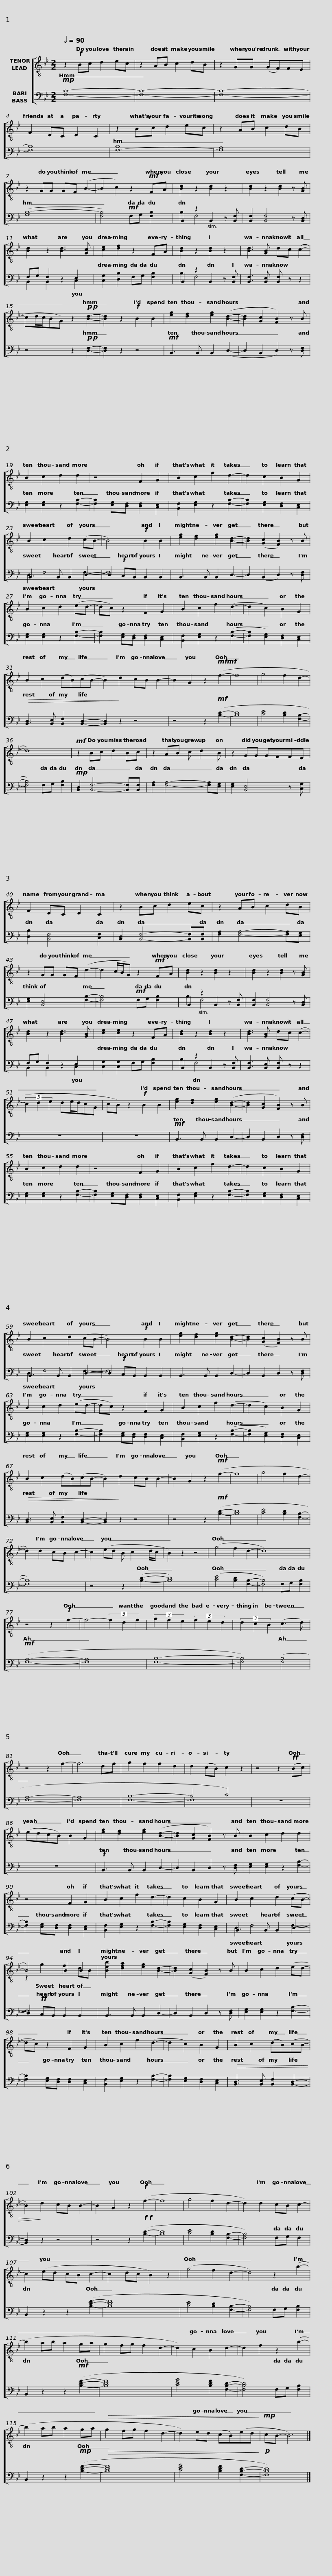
X:1
%%score [ ( 1 2 ) ( 3 4 ) ]
L:1/8
Q:1/2=90
M:2/2
I:linebreak $
K:Bb
V:1 treble-8
V:2 treble-8
V:3 bass
V:4 bass
V:1
 z2!f! Bc d2 ec | z2 AB c2 dB | z2 GG (GF)FE |$ F2 DC D2 C2 | z2 Bc d2 ec | %5
 z2 AB c2 dB | z2 GG GF (B2- |$ B2 c2) z2!mf! FA | [Bd]2 z2 [Bd]2 z2 | [Bd]2 z2 [Bd]2 z [GB] | %10
 [Bd]2 z2 [Bd]3 [Gc] | [ce]2 [df]2 z2 FA |$ [Bd]2 z2 [Bd]2 z2 | [Bd]3 [GB] dc (c2- | cd/c/BG) z2!p!!p! [Bd]2- | %15
 [Bd]2 z2!f! B2 B2 |$ [eg]2 [df]2 [eg]2 ([Bd]2- | [Bd]2 [Gc]2 [FB]2) z B | B2 c2 d2 d2 | z4 F2 G2 |$ %20
 B2 c2 f2 d2- | d2 c2 B2 G2 | B2 c2 d2 (cB- | B4)!f! B2 B2 |$ [eg]2 [df]2 [eg]2 [Bd]2- | %25
 [Bd]2 ([Gc]2 [FB]2) z B | B2 c2 d2 (ed- | dc) z2 F2 G2 |$ B2 c2 f2 (d2- | d2 c2) B2 G2 | %30
 B2 c2 (dB)(cB- | B2) d2 cB B2- | B2 G2 z2!mf!!mf! (f2- | f8 |$ g4 f2 d2- | %35
 d8) |!mf! z2 Bc d2 Bc | z2 AB c d2 B | z2 GG GFFE |$ F2 DC D2 C2 | %40
 z2 Bc d2 ec | z2 AB c2 dB |$ z2 GG GF (d2- | d2 c/B/G) z2!mf! FA | [Bd]2 z2 [Bd]2 z2 | %45
 [Bd]2 z2 [Bd]2 z [GB] | [Bd]2 z2 [Bd]3 [GB] |$ [ce]2 [ce]2 z2 FA | [Bd]2 z2 [Bd]2 z2 | [Bd]3 [GB] dc (c2- | %50
 (3c2 d2 e2 de/d/cG | cB) z2!f! B2 B2 |$ [eg]2 [df]2 [eg]2 ([Bd]2- | [Bd]2 [Gc]2 [FB]2) z B | B2 c2 d2 d2 | %55
 z4 F2 G2 |$ B2 c2 f2 d2- | d2 c2 B2 G2 | B2 c2 d2 (cB- | B4)!f! B2 B2 |$ %60
 [eg]2 [df]2 [eg]2 [Bd]2- | [Bd]2 ([Gc]2 [FB]2) z B | B2 c2 d2 (ed- | dc) z2 F2 G2 |$ B2 c2 f2 (d2- | %65
 d2 c2) B2 G2 | B2 c2 (dB)(cB- | B2) d2 cB B2- | B2 G2 z2!mf! (f2- | f8 |$ %70
 g4 f2 d2- | d2) d2 cB c2- | c2 (ed B c2 d/c/ | B2) z2 z4 | (g4 f2 d2- | %75
 d8) |$ z4 z2!f! f2- | f4- (3f2 d2 f2 | (3g2 f2 e2 (3f2 e2 d2 | (3d2 c2 B2 (c3 d) | %80
 z4 z2 f2- | f6 df |$ g2 f2 f2 d2 | d2 (cB) c2 z2 | z4 z2!ff! (Bc) | %85
 (edcB) B2 G2 | [eg]2 [df]2 [eg]2 ([Bd]2- | [Bd]2 [Gc]2 [FB]2) z B |$ B2 c2 d2 d2 | z4 F2 G2 | %90
 B2 c2 f2 d2- | d2 c2 B2 G2 |$ B2 c2 d2 (cB- | B4) B2 B2 | [Beb]2 [dfa]2 [eg]2 [Bd]2- | %95
 [Bd]2 ([Gc]2 [FB]2) z B |$ B2 c2 d2 (ed- | dc) z2 F2 G2 | B2 c2 f2 (d2- | d2 c2) B2 G2 |$ %100
 B2 c2 (dB)(cB- | B2) d2 cB B2- | B2 G2 z2!f! (f2- | f8 |$ g4 f2 d2- | %105
 d2) d2 cB c2- | c2 (ed cB c2- | c2 dc B2) z2 |$ (g4 f2 d2- | d4) z2 (b2- | %110
 b2 ab a2 ga | g2 fg f2 d2- | d2) c2 B2 d2- | d2 f2 z2 (b2- |$ b2 ab a2 ga | %115
!>(! g2 fg f2 d2- | d2) ed (cB)(ed!>)! |!mp! cB- B6) |] %118
V:2
 x8 | x8 | x8 |$ x8 | x8 | %5
 x8 | x8 |$ x8 | x8 | x8 | %10
 x8 | x8 |$ x8 | x8 | x8 | %15
 x8 |$ x8 | x8 | x8 | x8 |$ %20
 x8 | x8 | x8 | x8 |$ x8 | %25
 x8 | x8 | x8 |$ x8 | x8 | %30
 x8 | x8 | x8 | x8 |$ x8 | %35
 x8 | x8 | x8 | x8 |$ x8 | %40
 x8 | x8 |$ x8 | x8 | x8 | %45
 x8 | x8 |$ x8 | x8 | x8 | %50
 x8 | x8 |$ x8 | x8 | x8 | %55
 x8 |$ x8 | x8 | x8 | x8 |$ %60
 x8 | x8 | x8 | x8 |$ x8 | %65
 x8 | x8 | x8 | x8 | x8 |$ %70
 x8 | x8 | x8 | x8 | x8 | %75
 x8 |$ x8 | x8 | x8 | x8 | %80
 x8 | x8 |$ x8 | x8 | x8 | %85
 x8 | x8 | x8 |$ x8 | x8 | %90
 x8 | x8 |$ x8 | z2 g2 f2 dB | x8 | %95
 x8 |$ x8 | x8 | x8 | x8 |$ %100
 x8 | x8 | x8 | x8 |$ x8 | %105
 x8 | x8 | x8 |$ x8 | x8 | %110
 x8 | x8 | x8 | x8 |$ x8 | %115
 x8 | x8 | x8 |] %118
V:3
!mp! [F,B,]8- | [F,B,]8- | [F,B,]8- |$ [F,B,]8 | [F,-B,]8 | %5
 [F,A,]8 | ([G,B,-]8 |$ [F,B,]4)!mf! F,G, [F,B,]2 | B,,2 z2 B,,2 z [B,,F,] | [B,,F,]2 [B,,F,]4 z [B,,D,] | %10
 F,G, F,2 z2 E,2 | [C,G,]2 [D,B,]2 F,G, [F,B,]2 |$ B,,2 z2 B,,2 z [B,,F,] | [B,,F,]3 [B,,E,] [B,,F,] z z2 | z4 z2!p!!p! [D,F,]2- | %15
 [D,F,]2 z2 z4 |$!mf! B,,3 B,, B,,2 (D,2- | D,2 B,,2 D,2) z [D,F,] | [E,G,]2 [E,G,]2 z2 [F,B,]2- | [F,B,]2 [E,G,][D,F,] [D,F,]2 [C,E,]2 |$ %20
 [B,,F,]2 [E,G,]2 z2 [F,B,]2- | [F,B,]2 [E,G,]2 [D,F,]2 [C,E,]2 | B,,3 B,, B,,2 D,2- | D,2!f! C,B,, B,,2 B,,2 |$ B,,3 B,, B,,2 D,2- | %25
 D,2 (B,,2 D,2) z [D,F,] | [E,G,]2 [E,G,]2 z2 [F,B,]2- | [F,B,]2 [E,G,][D,F,] [D,F,]2 [C,E,]2 |$ [B,,F,]2 [E,G,]2 z2 ([F,B,]2- | [F,B,]2 [E,G,]2) [D,F,]2 [C,E,]2 | %30
!>(! [B,,D,]3 [B,,E,] [B,,F,]2 [B,,D,]2- | [B,,D,]2!>)! z2 z4 | z4 z2!mf! ([B,D]2- | [B,D]8 |$ [CE]4 [B,D]2 [F,B,]2- | %35
 [F,B,]4) F,G, [F,B,]2 |!mp! [B,,D,]2 [B,,F,]4- [B,,F,][B,,F,] | [F,A,]2 [F,A,]4- [F,A,][E,G,] | [E,G,]2 [B,,E,]4 z [C,G,] |$ [D,B,]2 [B,,F,]4 [C,F,]2 | %40
 [B,,D,]2 [B,,F,]4- [B,,F,][B,,F,] | [F,A,]2 [F,A,]4- [F,A,][E,G,] |$ [E,G,]2 [B,,E,]4 [F,B,]2- | [F,B,]4!mf! F,G, [F,B,]2 | B,,2 z2 B,,2 z [B,,F,] | %45
 [B,,F,]2 [B,,F,]4 z [B,,D,] | F,G, F,2 z2 E,2 |$ [C,G,]2 [C,G,]2 F,G, [F,B,]2 | B,,2 z2 B,,2 z [B,,F,] | [B,,F,]3 [B,,E,] [B,,F,] z z2 | %50
 z8 | z8 |$!mf! B,,3 B,, B,,2 D,2- | D,2 B,,2 D,2 z [D,F,] | [E,G,]2 [E,G,]2 z2 [F,B,]2- | %55
 [F,B,]2 [E,G,][D,F,] [D,F,]2 [C,E,]2 |$ [B,,F,]2 [E,G,]2 z2 [F,B,]2- | [F,B,]2 [E,G,]2 [D,F,]2 [C,E,]2 | B,,3 B,, B,,2 D,2- | D,2!f! C,B,, B,,2 B,,2 |$ %60
 B,,3 B,, B,,2 D,2- | D,2 B,,2 D,2 z [D,F,] | [E,G,]2 [E,G,]2 z2 [F,B,]2- | [F,B,]2 [E,G,][D,F,] [D,F,]2 [C,E,]2 |$ [B,,F,]2 [E,G,]2 z2 ([F,B,]2- | %65
 [F,B,]2 [E,G,]2) [D,F,]2 [C,E,]2 |!>(! [B,,D,]3 [B,,E,] [B,,F,]2 [B,,D,]2- | [B,,D,]2!>)! z2 z4 | z4 z2!mf! ([B,D]2- | [B,D]8 |$ %70
 [CE]4 [B,D]2 [F,B,]2- | [F,B,]8) | z4 z2 ([B,D]2- | [B,D]8) | ([CE]4 [B,D]2 [F,B,]2- | %75
 [F,B,]4) F,G, [F,B,]2 |$!mf! ([F,A,]8- | [F,A,]8 | [F,B,]8- | [F,B,]4) ([F,B,]4 | %80
 [F,A,]8- | [F,A,]8 |$ B,8- | B,4 C4) | z8 | %85
 z8 |!f! B,,3 B,, B,,2 D,2- | D,2 B,,2 D,2 z [D,F,] |$ [E,G,]2 [E,G,]2 z2 [F,B,]2- | [F,B,]2 [E,G,][D,F,] [D,F,]2 [C,E,]2 | %90
 [B,,F,]2 [E,G,]2 z2 [F,B,]2- | [F,B,]2 [E,G,]2 [D,F,]2 [C,E,]2 |$ B,,3 B,, B,,2 D,2- | D,2!ff! C,B,, B,,2 B,,2 | B,,3 B,, B,,2 D,2- | %95
 D,2 B,,2 D,2 z [D,F,] |$ [E,G,]2 [E,G,]2 z2 [F,B,]2- | [F,B,]2 [E,G,][D,F,] [D,F,]2 [C,E,]2 | [B,,F,]2 [E,G,]2 z2 [F,B,]2- | [F,B,]2 [E,G,]2 [D,F,]2 [C,E,]2 |$ %100
!>(! [B,,D,]3 [B,,E,] [B,,F,]2 [B,,D,]2- | [B,,D,]2!>)! z2 z4 | z4 z2!f!!f! ([B,D]2- | [B,D]8 |$ [CE]4 [B,D]2 [F,B,]2- | %105
 [F,B,]4) F,G, F,2 | B,,2 z2 z2 ([B,DF]2- | [B,DF]8 |$ [CE]4 [B,D]2 [F,B,]2- | [F,B,]4) F,G, [F,B,]2 | %110
 B,,2 z2 z2!mf! ([B,DF]2- | [B,DF]8 | [CEG]4 [B,DF]2 [F,B,D]2- | [F,B,D]4) F,G, [F,B,]2 |$ B,,2 z2 z2!mp! ([B,DF]2- | %115
!>(! [B,DF]8 | [CEG]4 [B,DF]2 [F,B,D]2-!>)! |!p! [F,B,D]8) |] %118
V:4
 x8 | x8 | x8 |$ x8 | x8 | %5
 x8 | x8 |$ x8 | B,2 F,4 x2 | x8 | %10
 B,,2 B,,2 z2 C,2 | x8 |$ B,2 F,4 x2 | x8 | x8 | %15
 x8 |$ x8 | x8 | x8 | x8 |$ %20
 x8 | x8 | D,2 F,4 F,2- | F,8 |$ x8 | %25
 x8 | x8 | x8 |$ x8 | x8 | %30
 x8 | x8 | x8 | x8 |$ x8 | %35
 x8 | x8 | x8 | x8 |$ x8 | %40
 x8 | x8 |$ x8 | x8 | B,2 F,4 x2 | %45
 x8 | B,,2 B,,2 z2 C,2 |$ x8 | B,2 F,4 x2 | x8 | %50
 x8 | x8 |$ x8 | x8 | x8 | %55
 x8 |$ x8 | x8 | D,2 F,4 F,2- | F,8 |$ %60
 x8 | x8 | x8 | x8 |$ x8 | %65
 x8 | x8 | x8 | x8 | x8 |$ %70
 x8 | x8 | x8 | x8 | x8 | %75
 x8 |$ x8 | x8 | x8 | x8 | %80
 x8 | x8 |$ F,8- | F,8 | x8 | %85
 x8 | x8 | x8 |$ x8 | x8 | %90
 x8 | x8 |$ D,2 F,4 F,2- | F,8 | x8 | %95
 x8 |$ x8 | x8 | x8 | x8 |$ %100
 x8 | x8 | x8 | x8 |$ x8 | %105
 x8 | x8 | x8 |$ x8 | x8 | %110
 x8 | x8 | x8 | x8 |$ x8 | %115
 x8 | x8 | x8 |] %118
